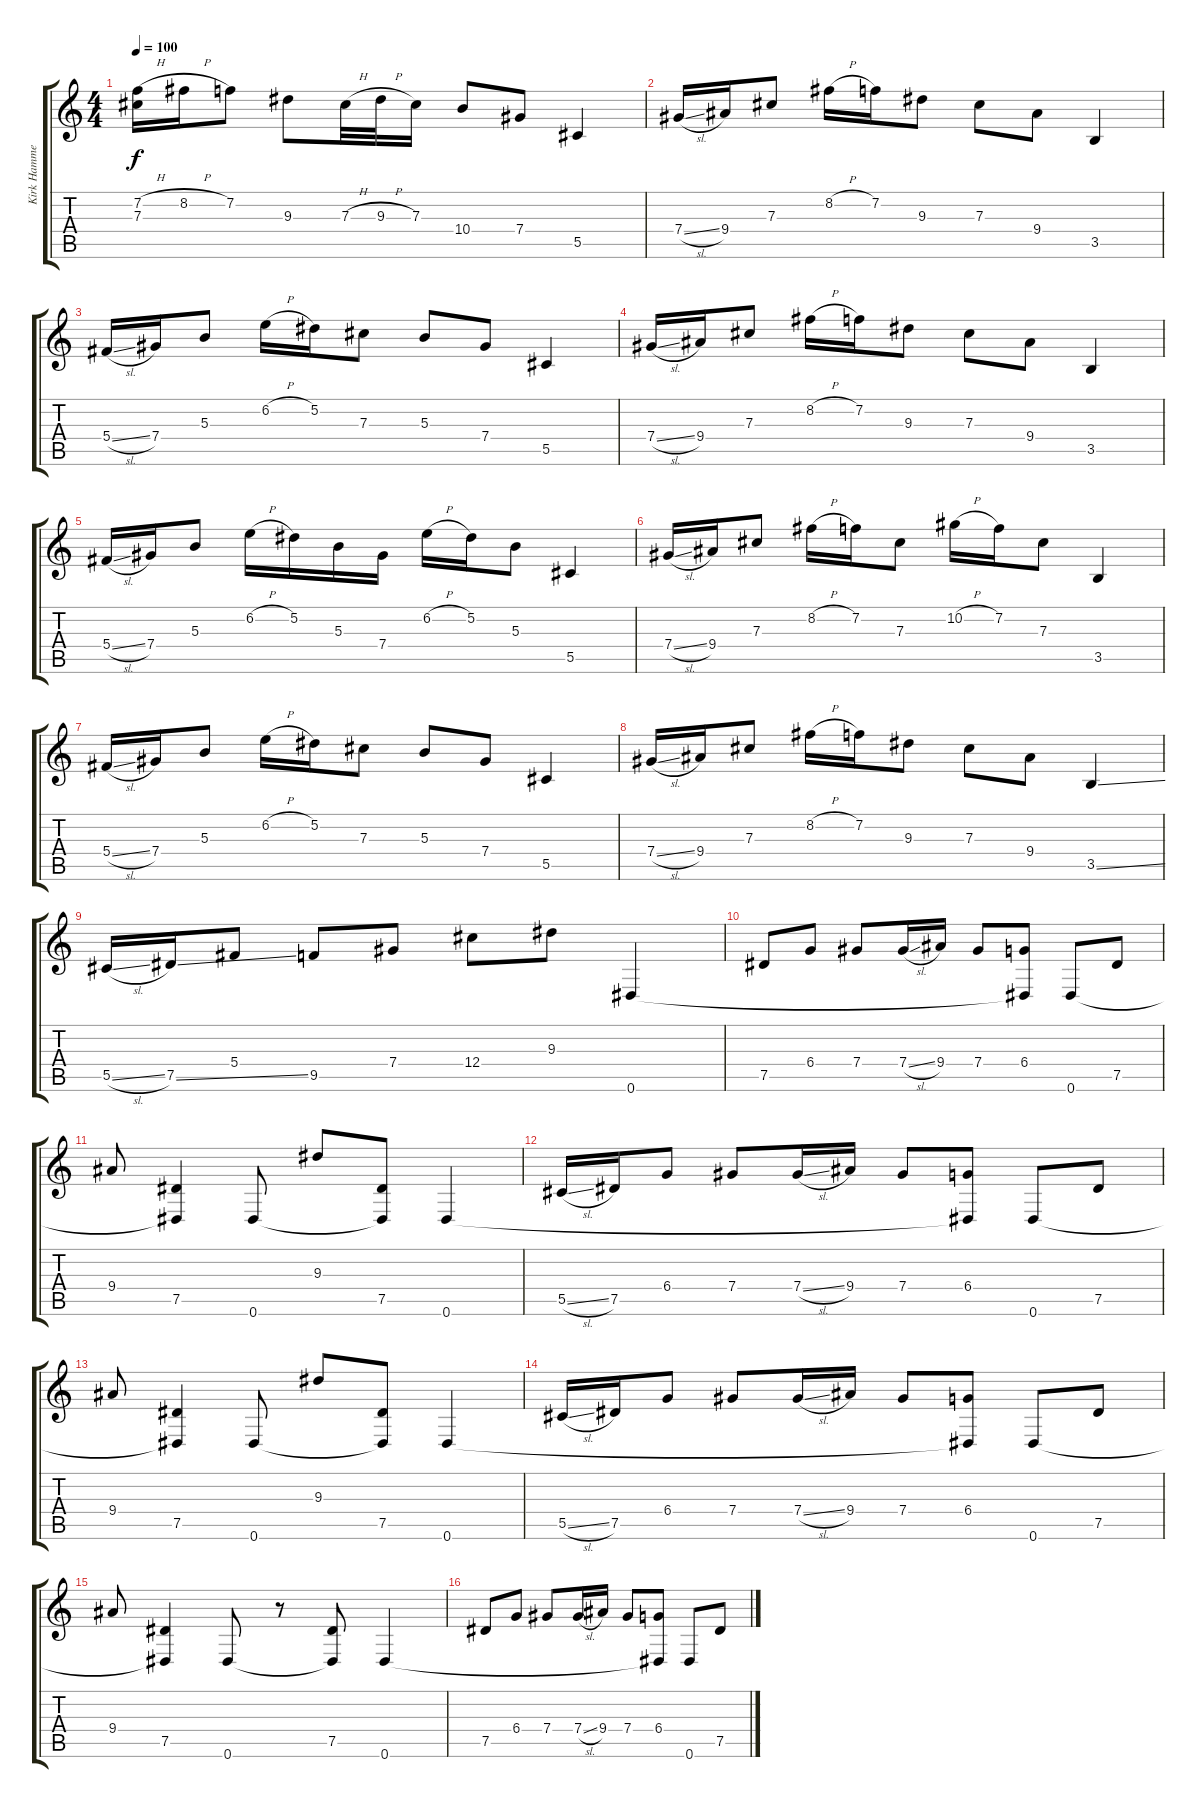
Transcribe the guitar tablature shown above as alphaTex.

\track ("Kirk Hammet" "Kirk Hamme") {instrument electricguitarjazz}
\staff {score tabs}
\tuning (Eb4 Bb3 Gb3 Db3 Ab2 Eb2) {hide}
\ts (4 4)
\tempo 100
\clef g2
\ks c
(7.2{h} 7.3).16{dy f} 8.2{h}.16 7.2.8 9.3.8 7.3{h}.32 9.3{h}.32 7.3.16 10.4.8 7.4.8 5.5.4 |
7.4{sl}.16 9.4.16 7.3.8 8.2{h}.16 7.2.16 9.3.8 7.3.8 9.4.8 3.5.4 |
5.4{sl}.16 7.4.16 5.3.8 6.2{h}.16 5.2.16 7.3.8 5.3.8 7.4.8 5.5.4 |
7.4{sl}.16 9.4.16 7.3.8 8.2{h}.16 7.2.16 9.3.8 7.3.8 9.4.8 3.5.4 |
5.4{sl}.16 7.4.16 5.3.8 6.2{h}.16 5.2.16 5.3.16 7.4.16 6.2{h}.16 5.2.16 5.3.8 5.5.4 |
7.4{sl}.16 9.4.16 7.3.8 8.2{h}.16 7.2.16 7.3.8 10.2{h}.16 7.2.16 7.3.8 3.5.4 |
5.4{sl}.16 7.4.16 5.3.8 6.2{h}.16 5.2.16 7.3.8 5.3.8 7.4.8 5.5.4 |
7.4{sl}.16 9.4.16 7.3.8 8.2{h}.16 7.2.16 9.3.8 7.3.8 9.4.8 3.5{ss}.4 |
5.5{sl}.16 7.5{ss}.16 5.4.8 9.5.8 7.4.8 12.4.8 9.3.8 0.6.4 |
7.5.8 6.4.8 7.4.8 7.4{sl}.16 9.4.16 7.4.8 (6.4 0.6{t}).8 0.6.8 7.5.8 |
9.4.8 (7.5 0.6{t}).4 0.6.8 9.3.8 (7.5 0.6{t}).8 0.6.4 |
5.5{sl}.16 7.5.16 6.4.8 7.4.8 7.4{sl}.16 9.4.16 7.4.8 (6.4 0.6{t}).8 0.6.8 7.5.8 |
9.4.8 (7.5 0.6{t}).4 0.6.8 9.3.8 (7.5 0.6{t}).8 0.6.4 |
5.5{sl}.16 7.5.16 6.4.8 7.4.8 7.4{sl}.16 9.4.16 7.4.8 (6.4 0.6{t}).8 0.6.8 7.5.8 |
9.4.8 (7.5 0.6{t}).4 0.6.8 r.8 (7.5 0.6{t}).8 0.6.4 |
7.5.8 6.4.8 7.4.8 7.4{sl}.16 9.4.16 7.4.8 (6.4 0.6{t}).8 0.6.8 7.5.8
